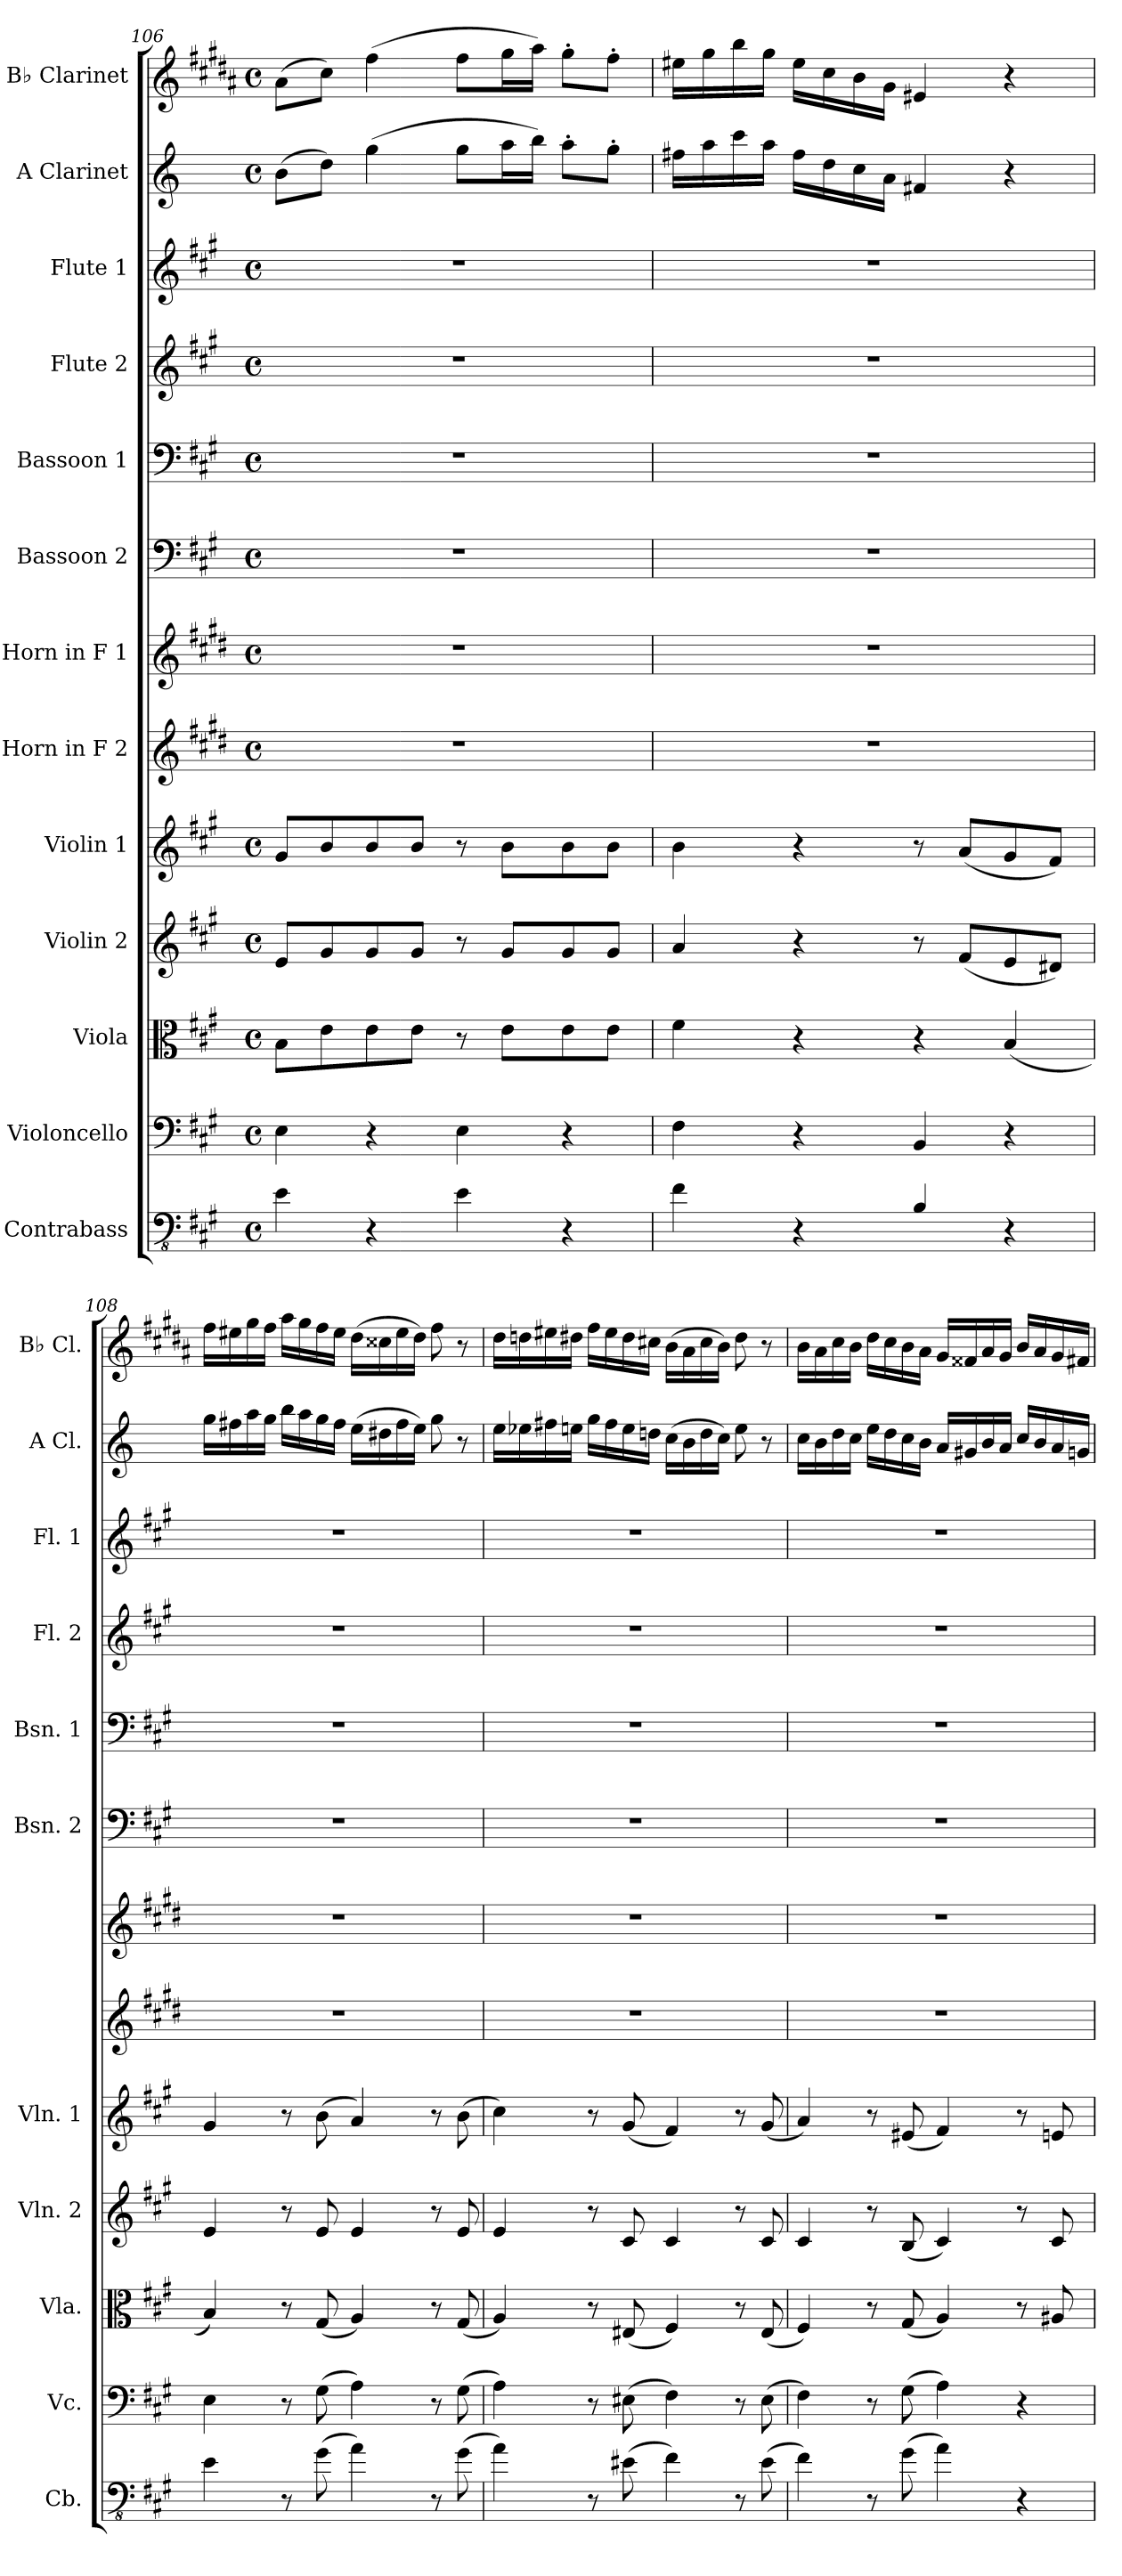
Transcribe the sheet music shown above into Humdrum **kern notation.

**kern	**kern	**kern	**kern	**kern	**kern	**kern	**kern	**kern	**kern	**kern	**kern	**kern
*part13	*part12	*part11	*part10	*part9	*part8	*part7	*part6	*part5	*part4	*part3	*part2	*part1
*staff13	*staff12	*staff11	*staff10	*staff9	*staff8	*staff7	*staff6	*staff5	*staff4	*staff3	*staff2	*staff1
*I"Contrabass	*I"Violoncello	*I"Viola	*I"Violin 2	*I"Violin 1	*I"Horn in F 2	*I"Horn in F 1	*I"Bassoon 2	*I"Bassoon 1	*I"Flute 2	*I"Flute 1	*I"A Clarinet	*I"B♭ Clarinet
*I'Cb.	*I'Vc.	*I'Vla.	*I'Vln. 2	*I'Vln. 1	*	*	*I'Bsn. 2	*I'Bsn. 1	*I'Fl. 2	*I'Fl. 1	*I'A Cl.	*I'B♭ Cl.
*clefFv4	*clefF4	*clefC3	*clefG2	*clefG2	*clefG2	*clefG2	*clefF4	*clefF4	*clefG2	*clefG2	*clefG2	*clefG2
*ITrd7c12	*	*	*	*	*ITrd4c7	*ITrd4c7	*	*	*	*	*ITrd2c3	*ITrd1c2
*k[f#c#g#]	*k[f#c#g#]	*k[f#c#g#]	*k[f#c#g#]	*k[f#c#g#]	*k[f#c#g#]	*k[f#c#g#]	*k[f#c#g#]	*k[f#c#g#]	*k[f#c#g#]	*k[f#c#g#]	*k[f#c#g#]	*k[f#c#g#]
*M4/4	*M4/4	*M4/4	*M4/4	*M4/4	*M4/4	*M4/4	*M4/4	*M4/4	*M4/4	*M4/4	*M4/4	*M4/4
*met(c)	*met(c)	*met(c)	*met(c)	*met(c)	*met(c)	*met(c)	*met(c)	*met(c)	*met(c)	*met(c)	*met(c)	*met(c)
=106	=106	=106	=106	=106	=106	=106	=106	=106	=106	=106	=106	=106
4EE\	4E\	8B\L	8e/L	8g#/L	1r	1r	1r	1r	1r	1r	(>8g#\L	(>8g#\L
.	.	8e\	8g#/	8b/	.	.	.	.	.	.	8b\J)	8b\J)
4r	4r	8e\	8g#/	8b/	.	.	.	.	.	.	(>4ee\	(>4ee\
.	.	8e\J	8g#/J	8b/J	.	.	.	.	.	.	.	.
4EE\	4E\	8r	8r	8r	.	.	.	.	.	.	8ee\L	8ee\L
.	.	8e\L	8g#/L	8b\L	.	.	.	.	.	.	16ff#\L	16ff#\L
.	.	.	.	.	.	.	.	.	.	.	16gg#\JJ)	16gg#\JJ)
4r	4r	8e\	8g#/	8b\	.	.	.	.	.	.	8ff#'\L	8ff#'\L
.	.	8e\J	8g#/J	8b\J	.	.	.	.	.	.	8ee'\J	8ee'\J
=107	=107	=107	=107	=107	=107	=107	=107	=107	=107	=107	=107	=107
4FF#\	4F#\	4f#\	4a/	4b\	1r	1r	1r	1r	1r	1r	16dd#X\LL	16dd#X\LL
.	.	.	.	.	.	.	.	.	.	.	16ff#\	16ff#\
.	.	.	.	.	.	.	.	.	.	.	16aa\	16aa\
.	.	.	.	.	.	.	.	.	.	.	16ff#\JJ	16ff#\JJ
4r	4r	4r	4r	4r	.	.	.	.	.	.	16dd#\LL	16dd#\LL
.	.	.	.	.	.	.	.	.	.	.	16b\	16b\
.	.	.	.	.	.	.	.	.	.	.	16a\	16a\
.	.	.	.	.	.	.	.	.	.	.	16f#\JJ	16f#\JJ
4BBB/	4BB/	4r	8r	8r	.	.	.	.	.	.	4d#X/	4d#X/
.	.	.	(<8f#/L	(<8a/L	.	.	.	.	.	.	.	.
4r	4r	(<4B/	8e/	8g#/	.	.	.	.	.	.	4r	4r
.	.	.	8d#X/J)	8f#/J)	.	.	.	.	.	.	.	.
!!LO:PB:g=z
=108	=108	=108	=108	=108	=108	=108	=108	=108	=108	=108	=108	=108
4EE\	4E\	4B/)	4e/	4g#/	1r	1r	1r	1r	1r	1r	16ee\LL	16ee\LL
.	.	.	.	.	.	.	.	.	.	.	16dd#X\	16dd#X\
.	.	.	.	.	.	.	.	.	.	.	16ff#\	16ff#\
.	.	.	.	.	.	.	.	.	.	.	16ee\JJ	16ee\JJ
8r	8r	8r	8r	8r	.	.	.	.	.	.	16gg#\LL	16gg#\LL
.	.	.	.	.	.	.	.	.	.	.	16ff#\	16ff#\
(>8GG#\	(>8G#\	(<8G#/	8e/	(>8b\	.	.	.	.	.	.	16ee\	16ee\
.	.	.	.	.	.	.	.	.	.	.	16dd#\JJ	16dd#\JJ
4AA\)	4A\)	4A/)	4e/	4a/)	.	.	.	.	.	.	(>16cc#\LL	(>16cc#\LL
.	.	.	.	.	.	.	.	.	.	.	16b#X\	16b#X\
.	.	.	.	.	.	.	.	.	.	.	16dd#\	16dd#\
.	.	.	.	.	.	.	.	.	.	.	16cc#\JJ)	16cc#\JJ)
8r	8r	8r	8r	8r	.	.	.	.	.	.	8ee\	8ee\
(>8GG#\	(>8G#\	(<8G#/	8e/	(>8b\	.	.	.	.	.	.	8r	8r
=109	=109	=109	=109	=109	=109	=109	=109	=109	=109	=109	=109	=109
4AA\)	4A\)	4A/)	4e/	4cc#\)	1r	1r	1r	1r	1r	1r	16cc#\LL	16cc#\LL
.	.	.	.	.	.	.	.	.	.	.	16ccn\	16ccn\
.	.	.	.	.	.	.	.	.	.	.	16dd#X\	16dd#X\
.	.	.	.	.	.	.	.	.	.	.	16cc#X\JJ	16cc#X\JJ
8r	8r	8r	8r	8r	.	.	.	.	.	.	16ee\LL	16ee\LL
.	.	.	.	.	.	.	.	.	.	.	16dd#\	16dd#\
(>8EE#X\	(>8E#X\	(<8E#X/	8c#/	(<8g#/	.	.	.	.	.	.	16cc#\	16cc#\
.	.	.	.	.	.	.	.	.	.	.	16bn\JJ	16bn\JJ
4FF#\)	4F#\)	4F#/)	4c#/	4f#/)	.	.	.	.	.	.	(>16a\LL	(>16a\LL
.	.	.	.	.	.	.	.	.	.	.	16g#\	16g#\
.	.	.	.	.	.	.	.	.	.	.	16b\	16b\
.	.	.	.	.	.	.	.	.	.	.	16a\JJ)	16a\JJ)
8r	8r	8r	8r	8r	.	.	.	.	.	.	8cc#\	8cc#\
(>8EE#\	(>8E#\	(<8E#/	8c#/	(<8g#/	.	.	.	.	.	.	8r	8r
!!LO:PB:g=z
=110	=110	=110	=110	=110	=110	=110	=110	=110	=110	=110	=110	=110
4FF#\)	4F#\)	4F#/)	4c#/	4a/)	1r	1r	1r	1r	1r	1r	16a\LL	16a\LL
.	.	.	.	.	.	.	.	.	.	.	16g#\	16g#\
.	.	.	.	.	.	.	.	.	.	.	16b\	16b\
.	.	.	.	.	.	.	.	.	.	.	16a\JJ	16a\JJ
8r	8r	8r	8r	8r	.	.	.	.	.	.	16cc#\LL	16cc#\LL
.	.	.	.	.	.	.	.	.	.	.	16b\	16b\
(>8GG#\	(>8G#\	(<8G#/	(<8B/	(<8e#X/	.	.	.	.	.	.	16a\	16a\
.	.	.	.	.	.	.	.	.	.	.	16g#\JJ	16g#\JJ
4AA\)	4A\)	4A/)	4c#/)	4f#/)	.	.	.	.	.	.	16f#/LL	16f#/LL
.	.	.	.	.	.	.	.	.	.	.	16e#X/	16e#X/
.	.	.	.	.	.	.	.	.	.	.	16g#/	16g#/
.	.	.	.	.	.	.	.	.	.	.	16f#/JJ	16f#/JJ
4r	4r	8r	8r	8r	.	.	.	.	.	.	16a/LL	16a/LL
.	.	.	.	.	.	.	.	.	.	.	16g#/	16g#/
.	.	8A#X/	8c#/	8en/	.	.	.	.	.	.	16f#/	16f#/
.	.	.	.	.	.	.	.	.	.	.	16en/JJ	16en/JJ
=	=	=	=	=	=	=	=	=	=	=	=	=
*-	*-	*-	*-	*-	*-	*-	*-	*-	*-	*-	*-	*-
